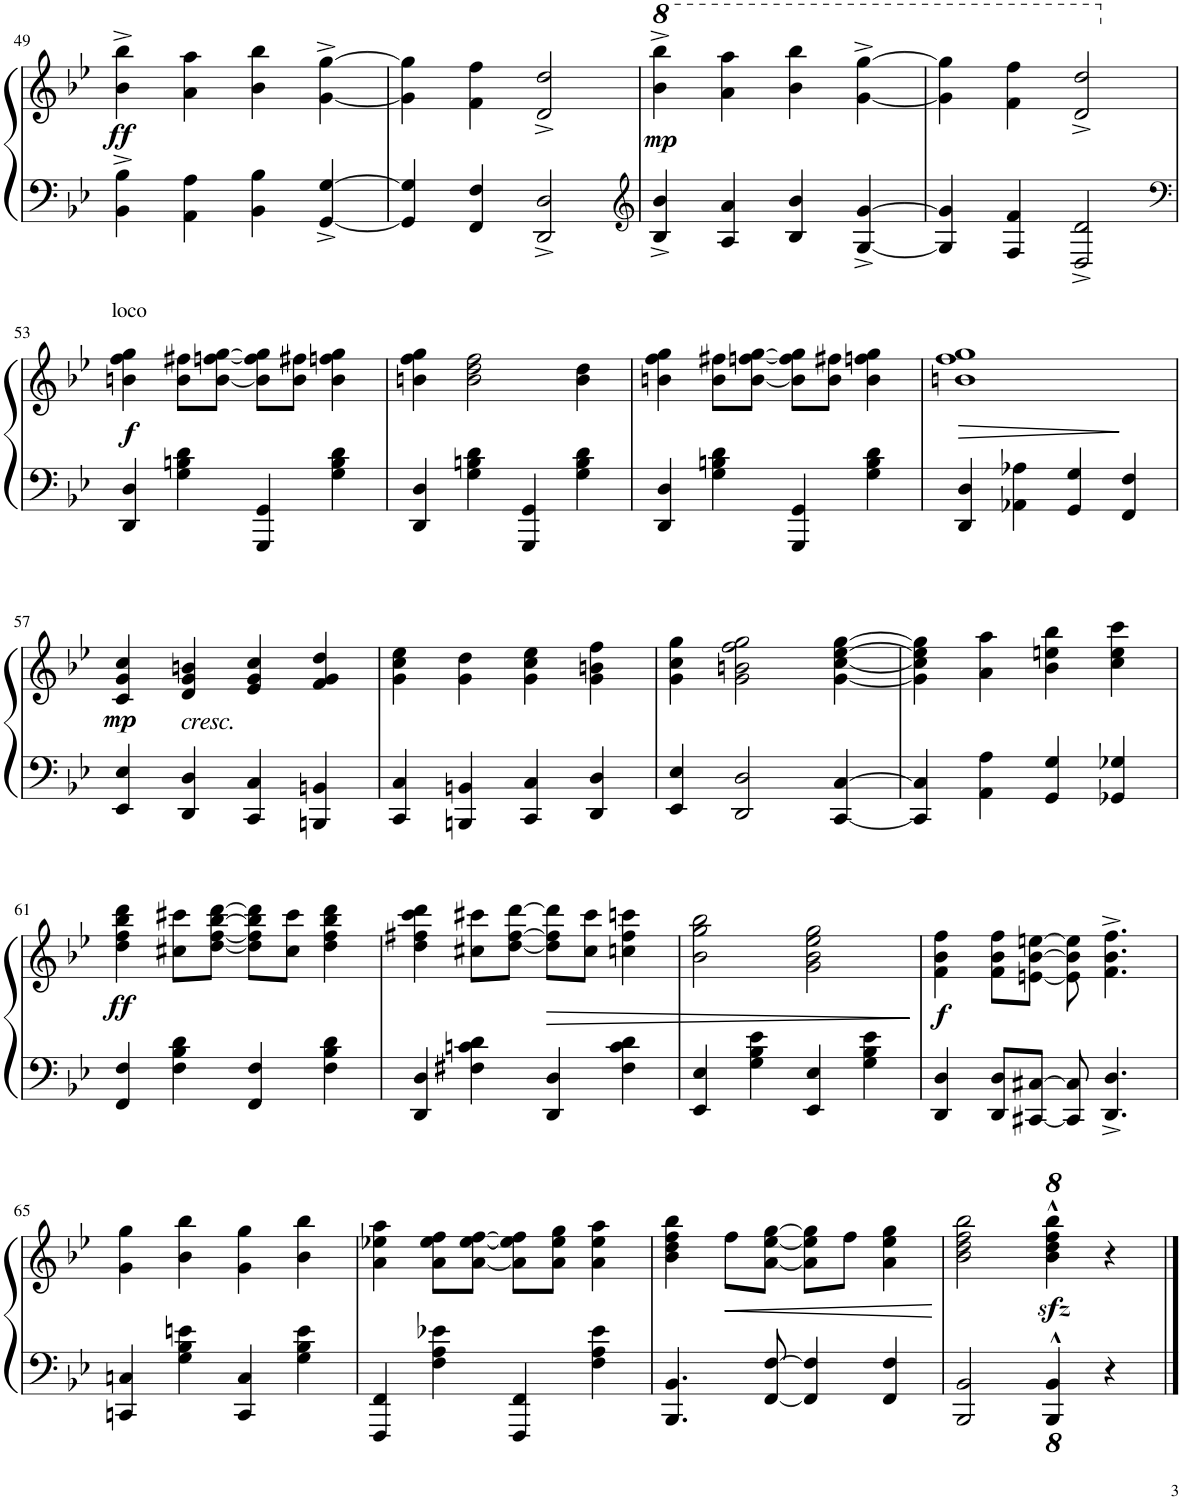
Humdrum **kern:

**kern	**kern	**dynam
*part1	*part1	*part1
*staff2	*staff1	*staff1/2
*I"Piano	*	*
*I'Pno.	*	*
!!LO:PB:g=z
*clefF4	*clefG2	*
*k[b-e-]	*k[b-e-]	*
*M2/2	*M2/2	*
*met(c|)	*met(c|)	*
=49	=49	=49
!	!	!LO:DY:b
4BB-\^ 4B-\^	4b-\^ 4bb-\^	ff
4AA\ 4A\	4a\ 4aa\	.
4BB-\ 4B-\	4b-\ 4bb-\	.
[4GG/^ [4G/^	[4g\^ [4gg\^	.
=50	=50	=50
4GG/] 4G/]	4g\] 4gg\]	.
4FF/ 4F/	4f\ 4ff\	.
2DD/^ 2D/^	2d/^ 2dd/^	.
=51	=51	=51
*clefG2	*	*
*	*8va	*
!	!	!LO:DY:b
4B-/^ 4b-/^	4bb-\^ 4bbb-\^	mp
4A/ 4a/	4aa\ 4aaa\	.
4B-/ 4b-/	4bb-\ 4bbb-\	.
[4G/^ [4g/^	[4gg\^ [4ggg\^	.
=52	=52	=52
4G/] 4g/]	4gg\] 4ggg\]	.
4F/ 4f/	4ff\ 4fff\	.
2D/^ 2d/^	2dd/^ 2ddd/^	.
!!LO:LB:g=z
=53	=53	=53
*clefF4	*	*
*	*X8va	*
!	!LO:TX:a:t=loco	!
!	!	!LO:DY:b
4DD/ 4D/	4bn\ 4ff\ 4gg\	f
4G\ 4Bn\ 4d\	8b\ 8ff#X\L	.
.	[8b\ [8ffn\ [8gg\J	.
4GGG/ 4GG/	8b\] 8ff\] 8gg\]L	.
.	8b\ 8ff#X\J	.
4G\ 4B\ 4d\	4b\ 4ffn\ 4gg\	.
=54	=54	=54
4DD/ 4D/	4bn\ 4ff\ 4gg\	.
4G\ 4Bn\ 4d\	2b\ 2dd\ 2ff\	.
4GGG/ 4GG/	.	.
4G\ 4B\ 4d\	4b\ 4dd\	.
=55	=55	=55
4DD/ 4D/	4bn\ 4ff\ 4gg\	.
4G\ 4Bn\ 4d\	8b\ 8ff#X\L	.
.	[8b\ [8ffn\ [8gg\J	.
4GGG/ 4GG/	8b\] 8ff\] 8gg\]L	.
.	8b\ 8ff#X\J	.
4G\ 4B\ 4d\	4b\ 4ffn\ 4gg\	.
=56	=56	=56
!	!	!LO:HP:b
4DD/ 4D/	1bn 1ff 1gg	>
4AA-X\ 4A-X\	.	.
4GG/ 4G/	.	.
4FF/ 4F/	.	.
.	.	]
!!LO:LB:g=z
=57	=57	=57
!	!	!LO:DY:b
4EE-/ 4E-/	4c/ 4g/ 4cc/	mp
!	!LO:TX:b:i:t=cresc.	!
4DD/ 4D/	4d/ 4g/ 4bn/	.
4CC/ 4C/	4e-/ 4g/ 4cc/	.
4BBBn/ 4BBn/	4f/ 4g/ 4dd/	.
=58	=58	=58
4CC/ 4C/	4g\ 4cc\ 4ee-\	.
4BBBn/ 4BBn/	4g\ 4dd\	.
4CC/ 4C/	4g\ 4cc\ 4ee-\	.
4DD/ 4D/	4g\ 4bn\ 4ff\	.
=59	=59	=59
4EE-/ 4E-/	4g\ 4cc\ 4gg\	.
2DD/ 2D/	2g\ 2bn\ 2ff\ 2gg\	.
[4CC/ [4C/	[4g\ [<4cc\ [4ee-\ [4gg\	.
=60	=60	=60
4CC/] 4C/]	4g\] 4cc\] 4ee-\] 4gg\]	.
4AA\ 4A\	4a\ 4aa\	.
4GG/ 4G/	4b-\ 4een\ 4bb-\	.
4GG-X/ 4G-X/	4cc\ 4ee\ 4ccc\	.
!!LO:LB:g=z
=61	=61	=61
!	!	!LO:DY:b
4FF/ 4F/	4dd\ 4ff\ 4bb-\ 4ddd\	ff
4F\ 4B-\ 4d\	8cc#X\ 8ccc#X\L	.
.	[8dd\ [<8ff\ [8bb-\ [8ddd\J	.
4FF/ 4F/	8dd\] 8ff\] 8bb-\] 8ddd\]L	.
.	8cc#\ 8ccc#\J	.
4F\ 4B-\ 4d\	4dd\ 4ff\ 4bb-\ 4ddd\	.
=62	=62	=62
4DD/ 4D/	4dd\ 4ff#X\ 4ccc\ 4ddd\	.
4F#X\ 4cn\ 4d\	8cc#X\ 8ccc#X\L	.
.	[8dd\ [>8ff#\ [8ddd\J	.
!	!	!LO:HP:b
4DD/ 4D/	8dd\] 8ff#\] 8ddd\]L	>
.	8cc#\ 8ccc#\J	.
4F#\ 4c\ 4d\	4ccn\ 4ff#\ 4cccn\	.
=63	=63	=63
4EE-/ 4E-/	2b-\ 2gg\ 2bb-\	.
4G\ 4B-\ 4e-\	.	.
4EE-/ 4E-/	2g\ 2b-\ 2ee-\ 2gg\	.
4G\ 4B-\ 4e-\	.	.
.	.	]
=64	=64	=64
!	!	!LO:DY:b
4DD/ 4D/	4f\ 4b-\ 4ff\	f
8DD/ 8D/L	8f\ 8b-\ 8ff\L	.
[8CC#X/ [8C#X/J	[8en\ [8b-\ [8een\J	.
8CC#/] 8C#/]	8e\] 8b-\] 8ee\]	.
4.DD/^ 4.D/^	4.f\^ 4.b-\^ 4.ff\^	.
!!LO:LB:g=z
=65	=65	=65
4CCn/ 4Cn/	4g\ 4gg\	.
4G\ 4B-\ 4en\	4b-\ 4bb-\	.
4CC/ 4C/	4g\ 4gg\	.
4G\ 4B-\ 4e\	4b-\ 4bb-\	.
=66	=66	=66
4FFF/ 4FF/	4a\ 4ee-X\ 4aa\	.
4F\ 4A\ 4e-X\	8a\ 8ee-\ 8ff\L	.
.	[8a\ [8ee-\ [8ff\J	.
4FFF/ 4FF/	8a\] 8ee-\] 8ff\]L	.
.	8a\ 8ee-\ 8gg\J	.
4F\ 4A\ 4e-\	4a\ 4ee-\ 4aa\	.
=67	=67	=67
4.BBB-/ 4.BB-/	4b-\ 4dd\ 4ff\ 4bb-\	.
!	!	!LO:HP:b
.	8ff\L	<
[8FF/ [8F/	[8a\ [<8ee-\ [8gg\J	.
4FF/] 4F/]	8a\] 8ee-\] 8gg\]L	.
.	8ff\J	.
4FF/ 4F/	4a\ 4ee-\ 4gg\	.
.	.	[
=68	=68	=68
2BBB-/ 2BB-/	2b-\ 2dd\ 2ff\ 2bb-\	.
*8ba	*	*
*	*8va	*
4BBBB-/^^ 4BBB-/^^	4bb-\zz<^^ 4ddd\zz<^^ 4fff\zz<^^ 4bbb-\zz<^^	.
4r	4r	.
*	*X8va	*
*X8ba	*	*
==	==	==
*-	*-	*-
